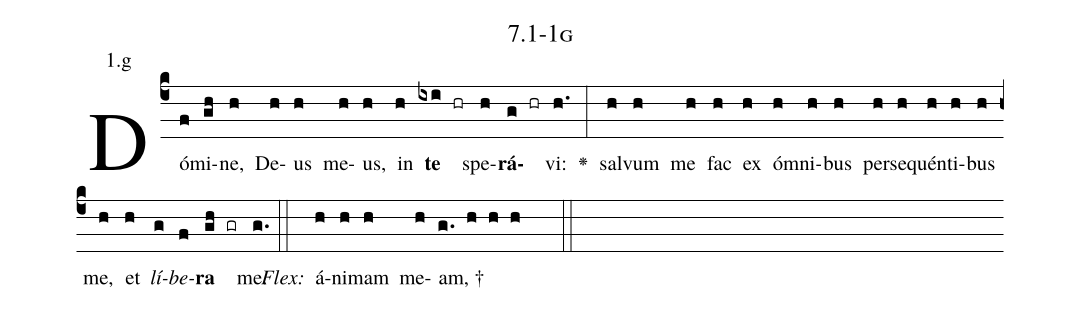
name: 7.1-1g;
annotation: 1.g;
%%
(c4)Dó(f)mi(gh)ne,(h) De(h)us(h) me(h)us,(h) in(h) <b>te</b>(ixi hr) spe(h)<b>rá</b>(g hr)vi:(h.) <v>\greheightstar</v>(:) sal(h)vum(h) me(h) fac(h) ex(h) óm(h)ni(h)bus(h) per(h)se(h)quén(h)ti(h)bus(h) me,(h) et(h) <i>lí</i>(g)<i>be</i>(f)<b>ra</b>(gh gr) me.(g.) (::)
<i>Flex:</i>()  á(h)ni(h)mam(h) me(h)am, †(g. h h h  ::)

%E(h) u(h) o(g) u(f) a(gh) e.(g.) (::)
